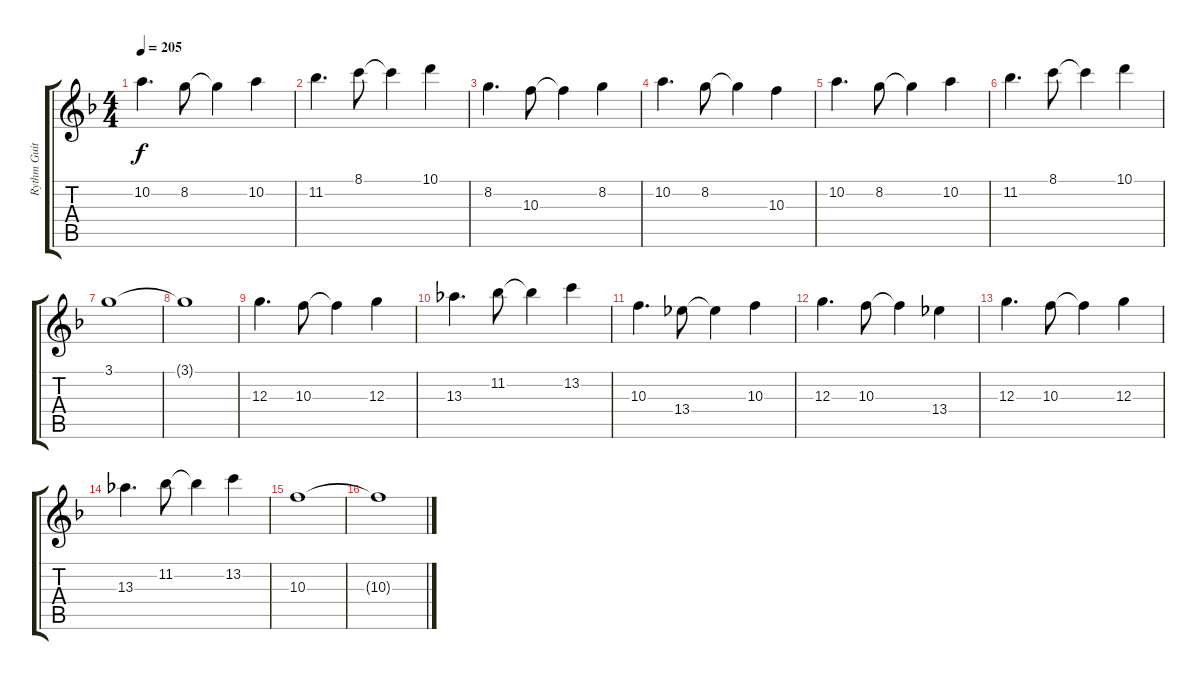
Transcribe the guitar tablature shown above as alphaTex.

\track ("Rythm Guitar" "Rythm Guit") {instrument distortionguitar}
\staff {score tabs}
\tuning (E4 B3 G3 D3 A2 E2) {hide}
\ts (4 4)
\tempo 205
\clef g2
\ks f
10.2.4{d dy f volume 14 instrument distortionguitar} 8.2.8 8.2{t}.4 10.2.4 |
11.2.4{d} 8.1.8 8.1{t}.4 10.1.4 |
8.2.4{d} 10.3.8 10.3{t}.4 8.2.4 |
10.2.4{d} 8.2.8 8.2{t}.4 10.3.4 |
10.2.4{d} 8.2.8 8.2{t}.4 10.2.4 |
11.2.4{d} 8.1.8 8.1{t}.4 10.1.4 |
3.1.1 |
3.1{t}.1 |
12.3.4{d} 10.3.8 10.3{t}.4 12.3.4 |
13.3.4{d} 11.2.8 11.2{t}.4 13.2.4 |
10.3.4{d} 13.4.8 13.4{t}.4 10.3.4 |
12.3.4{d} 10.3.8 10.3{t}.4 13.4.4 |
12.3.4{d} 10.3.8 10.3{t}.4 12.3.4 |
13.3.4{d} 11.2.8 11.2{t}.4 13.2.4 |
10.3.1 |
10.3{t}.1
